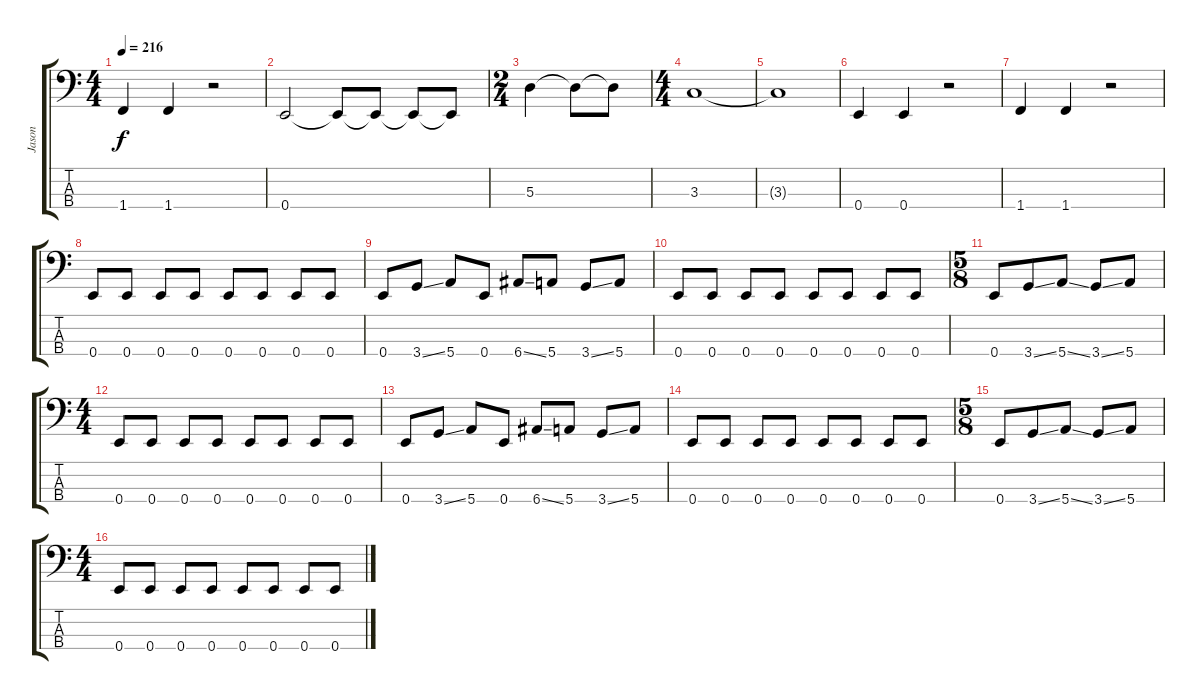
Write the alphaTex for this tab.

\track ("Jason" "Jason") {instrument electricbasspick}
\staff {score tabs}
\tuning (G2 D2 A1 E1) {hide}
\ts (4 4)
\tempo 216
\clef f4
\ks c
1.4.4{dy f} 1.4.4 r.2 |
0.4.2 0.4{t}.8 0.4{t}.8 0.4{t}.8 0.4{t}.8 |
\ts (2 4)
5.3.4 5.3{t}.8 5.3{t}.8 |
\ts (4 4)
3.3.1 |
3.3{t}.1 |
0.4.4 0.4.4 r.2 |
1.4.4 1.4.4 r.2 |
0.4.8 0.4.8 0.4.8 0.4.8 0.4.8 0.4.8 0.4.8 0.4.8 |
0.4.8 3.4{ss}.8 5.4.8 0.4.8 6.4{ss}.8 5.4.8 3.4{ss}.8 5.4.8 |
0.4.8 0.4.8 0.4.8 0.4.8 0.4.8 0.4.8 0.4.8 0.4.8 |
\ts (5 8)
0.4.8 3.4{ss}.8 5.4{ss}.8 3.4{ss}.8 5.4.8 |
\ts (4 4)
0.4.8 0.4.8 0.4.8 0.4.8 0.4.8 0.4.8 0.4.8 0.4.8 |
0.4.8 3.4{ss}.8 5.4.8 0.4.8 6.4{ss}.8 5.4.8 3.4{ss}.8 5.4.8 |
0.4.8 0.4.8 0.4.8 0.4.8 0.4.8 0.4.8 0.4.8 0.4.8 |
\ts (5 8)
0.4.8 3.4{ss}.8 5.4{ss}.8 3.4{ss}.8 5.4.8 |
\ts (4 4)
0.4.8 0.4.8 0.4.8 0.4.8 0.4.8 0.4.8 0.4.8 0.4.8
